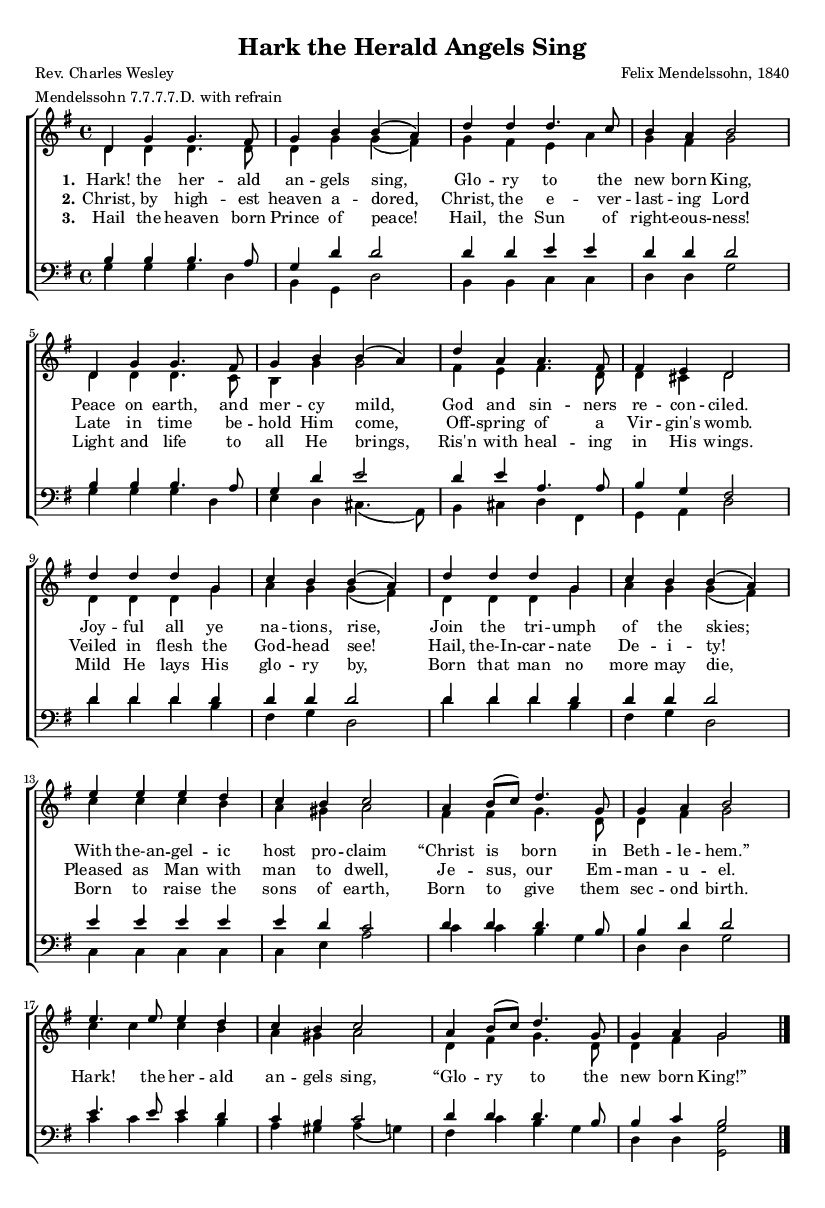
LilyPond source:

\header {
  filename = "HarkTheHerald-Complete.ly"
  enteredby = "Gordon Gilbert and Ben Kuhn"
  composer = "Felix Mendelssohn, 1840"
  poet = "Rev. Charles Wesley"
  date=""
  title = "Hark the Herald Angels Sing"
  metre = "Mendelssohn 7.7.7.7.D. with refrain"
  meter = \metre
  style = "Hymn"
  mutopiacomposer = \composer
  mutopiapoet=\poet
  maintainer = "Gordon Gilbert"
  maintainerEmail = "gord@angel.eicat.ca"
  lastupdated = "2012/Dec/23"
}

\version "2.11.23"

\include "header.ly"

global= {
  \preamble
  \time 4/4
  \key f \major
  #(set-global-staff-size 13)
}

sop = \context Voice = "sop"    {
  \voiceOne
  c'4 f' f'4. e'8 f'4 a' a'(g')
  c'' c'' c''4. bes'8 a'4 g' a'2 \break
  c'4 f' f'4. e'8 f'4 a' a'(g')
  c'' g' g'4. e'8 e'4 d' c'2 \break
  c''4 c'' c'' f' bes' a' a'( g')
  c''4 c'' c'' f' bes' a' a'( g') \break
  d'' d'' d'' c'' bes' a' bes'2
  g'4 a'8( bes') c''4. f'8 f'4 g' a'2

  d''4. d''8 d''4 c'' bes' a' bes'2
  g'4 a'8( bes') c''4. f'8 f'4 g' f'2\bar "|."

}

alto=\context Voice = "alto"   {
  \voiceTwo
  c'4 c' c'4. c'8 c'4 f' f'( e')
  f' e' d' g' f' e' f'2
  c'4 c' c'4. bes8 a4 f' f'2
  e'4 d' e'4. c'8 c'4 b c'2
  c'4 c' c' f' g' f' f'( e')
  c'4 c' c' f' g' f' f'( e')
  bes' bes' bes' a' g' fis' g'2
  e'4 e' f'4. c'8 c'4 e' f'2
  bes'4 bes'bes'a' g' fis' g'2
  c'4 e' f'4. c'8 c'4 e' f'2
}

tenor = \context Voice = "tenor"   {
  \voiceOne
  a4 a a4. g8 f4 c' c'2
  c'4 c' d' d' c' c' c'2
  a4 a a4. g8 f4 c' d'2
  c'4 d' g4. g8 a4 f e2
  c'4 c' c' c' c' c' c'2
  c'4 c' c' c' c' c' c'2
  d'4 d' d' d' d' c' bes2
  c'4 c' c'4. a8 a4 c' c'2
  d'4. d'8 d'4 c' bes a bes2
  c'4 c' c'4. a8 a4 bes a2
}

bass = \context Voice = "bass"   {
  \voiceTwo
  f4 f f c a, f, c2
  a,4 a, bes, bes, c c f2
  f4 f f c d c b,4.( g,8)
  a,4 b, c e, f, g, c2
  c'4 c' c' a e f c2
  c'4 c' c' a e f c2
  bes,4 bes, bes, bes, bes, d g2
  bes4 bes a f c c f2
  bes4 bes bes a g fis g( f)
  e bes a f c c <f f,>2
}
accomp=\chordmode {

}



stanzaa = \lyricmode {
  Hark! the her -- ald an -- gels sing,
  Glo -- ry to the new born King,
  Peace on earth, and mer -- cy mild,
  God and sin -- ners re -- con -- ciled.
  Joy -- ful all ye na -- tions, rise,
  Join the tri -- umph of the skies;
  With the-an -- gel -- ic host pro -- claim
  “Christ is born in Beth -- le -- hem.”
  Hark! the her -- ald an -- gels sing,
  “Glo -- ry to the new born King!”
}

stanzab = \lyricmode {
  Christ, by high -- est heaven a -- dored,
  Christ, the e -- ver -- last -- ing Lord
  Late in time be -- hold Him come,
  Off -- spring of a Vir -- gin's womb.
  Veiled in flesh the God -- head see!
  Hail, the-In -- car -- nate De -- i -- ty!
  Pleased as Man with man to dwell,
  Je -- sus, our Em -- man -- u -- el.
}
stanzac = \lyricmode {
  Hail the heaven born Prince of peace!
  Hail, the Sun of right -- eous -- ness!
  Light and life to all He brings,
  Ris'n with heal -- ing in His wings.
  Mild He lays His glo -- ry by,
  Born that man no more may die,
  Born to raise the sons of earth,
  Born to give them sec -- ond birth.
}
stanzad = \lyricmode {

}
stanzae = \lyricmode {

}
stanzaf = \lyricmode {

}

\score { \transpose f g
  \context ChoirStaff <<
    \context ChordNames \accomp
    \unset ChoirStaff.melismaBusyProperties
    \context Staff ="upper"  { \clef "G" <<
      \global
      \sop
      \alto
    >>}

    \lyricsto "sop" \context Lyrics = "stanza-1" {
      \set stanza = "1."
      \stanzaa }
    \lyricsto "sop" \context Lyrics = "stanza-2" {
      \set stanza = "2."
      \stanzab }
    \lyricsto "sop" \context Lyrics = "stanza-3" {
      \set stanza = "3."
      \stanzac }
    \context Staff = "lower"  { \clef "F"<<
      \global
      \tenor
      \bass
    >>}
  >>
}

